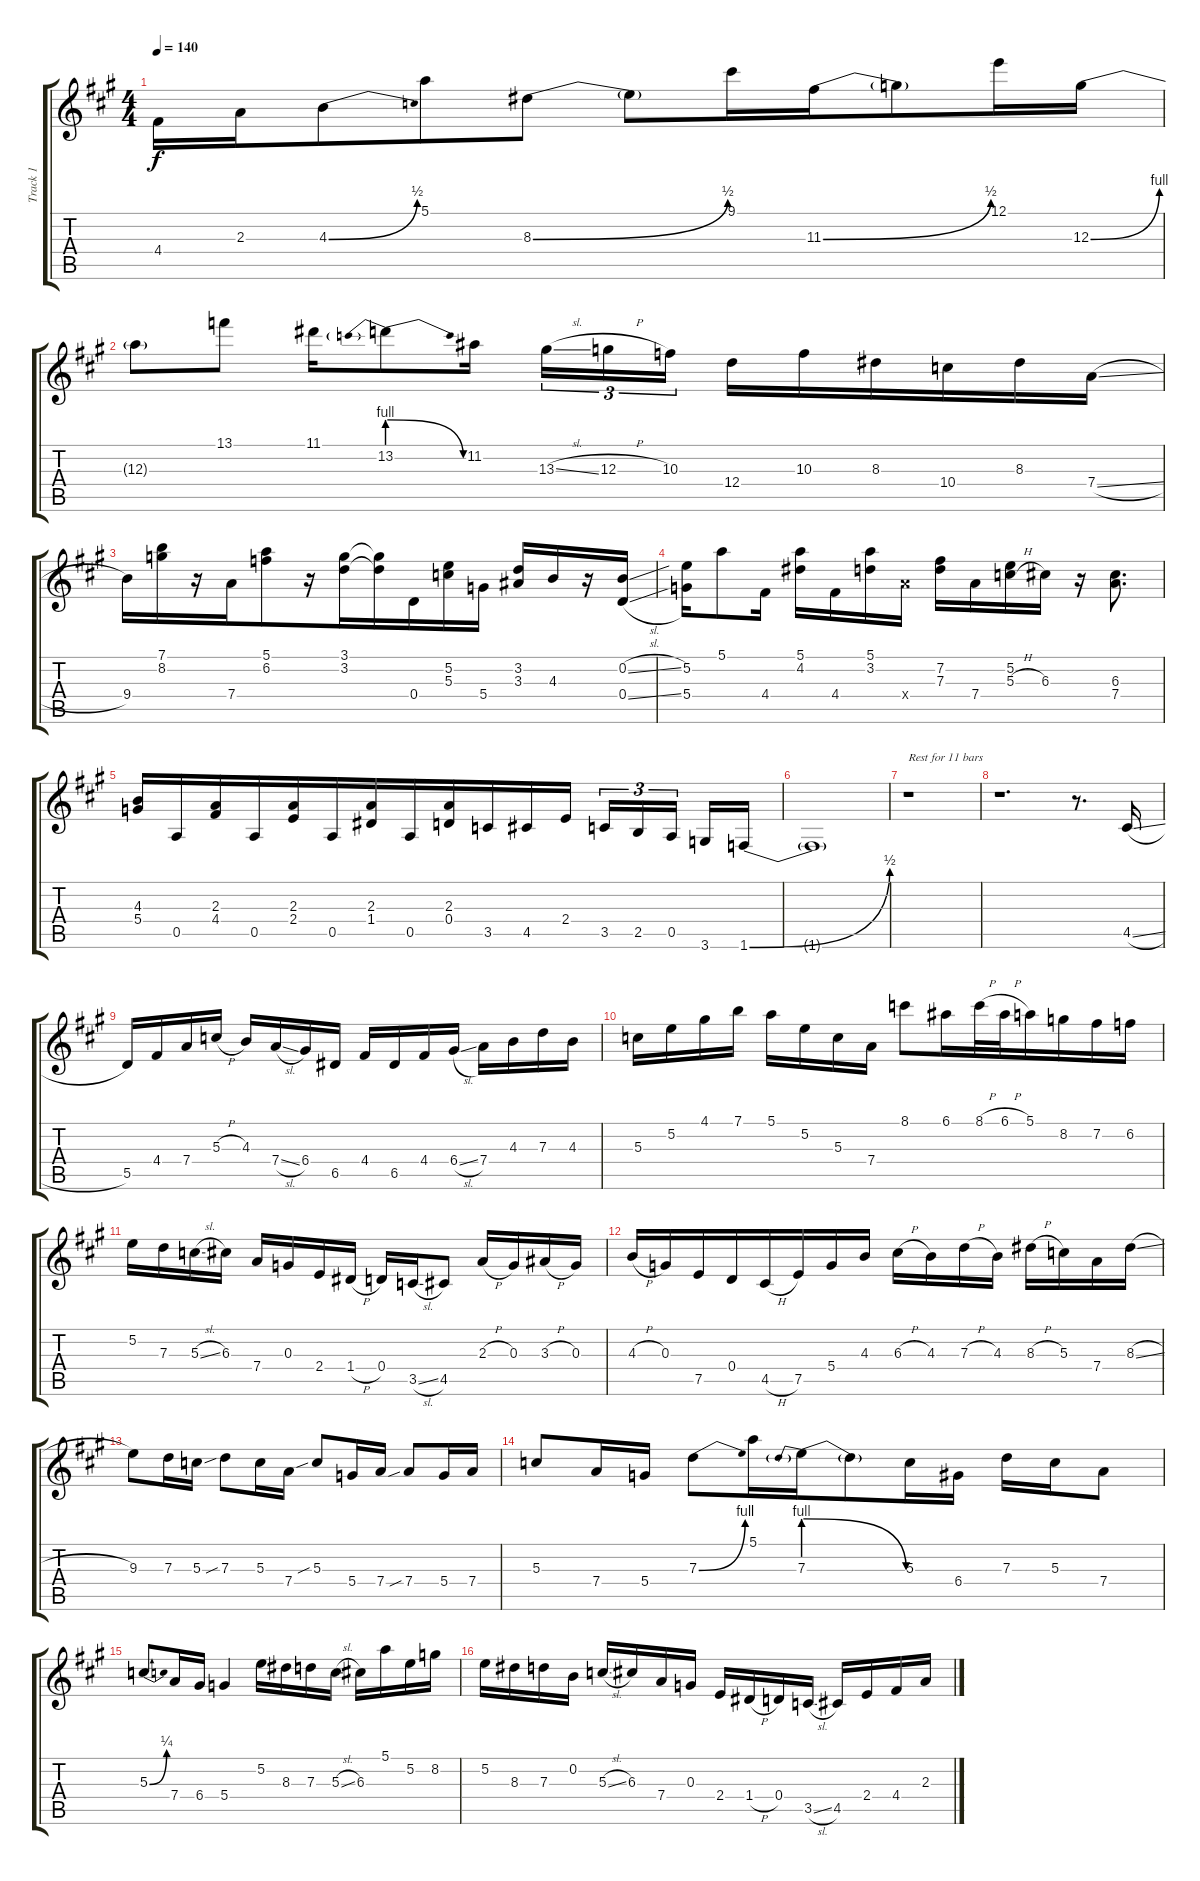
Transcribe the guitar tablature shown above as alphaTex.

\track ("Track 1" "Track 1") {instrument electricguitarclean}
\staff {score tabs}
\tuning (E4 B3 G3 D3 A2 E2) {hide}
\ts (4 4)
\tempo 140
\clef g2
\ks a
4.4.16{dy f} 2.3.16 4.3{be (bend 0 0 60 2)}.8{beam merge} 5.1.8{beam merge} 8.3{be (bend 0 0 60 2)}.8 8.3{t}.8 9.1.16 11.3{be (bend 0 0 60 2)}.16{beam merge} 11.3{t}.8{beam merge} 12.1.16 12.3{be (bend 0 0 60 4)}.16 |
12.3{t}.8{beam merge} 13.1.8 11.1.16{beam merge} 13.2{be (prebendrelease 0 4 60 0)}.8 11.2.16 13.3{sl}.16{tu (3 2) beam merge} 12.3{h}.16{tu (3 2)} 10.3.16{tu (3 2) beam splitsecondary} 12.4.16 10.3.16{beam merge} 8.3.16{beam merge} 10.4.16{beam merge} 8.3.16{beam merge} 7.4{sl}.16 |
9.4.16{beam merge} (7.1 8.2).16 r.16 7.4.16{beam merge} (5.1 6.2).8 r.16{beam merge} (3.1 3.2).16{beam merge} (3.1{t} 3.2{t}).16 0.4.16 (5.2 5.3).16 5.4.16 (3.2 3.3).16 4.3.16 r.16 (0.2{sl} 0.4{sl}).16 |
(5.2 5.4).16{beam merge} 5.1.8 4.4.16 (5.1 4.2).16{beam merge} 4.4.16 (5.1 3.2).16 7.4{x}.16 (7.2 7.3).16 7.4.16 (5.2 5.3{h}).16 6.3.16 r.16 (6.3 7.4).8{d} |
(4.3 5.4).16 0.5.16{beam merge} (2.3 4.4).16{beam merge} 0.5.16{beam merge} (2.3 2.4).16 0.5.16 (2.3 1.4).16 0.5.16{beam merge} (2.3 0.4).16{beam merge} 3.5.16 4.5.16 2.4.16 3.5.16{tu (3 2) beam merge} 2.5.16{tu (3 2)} 0.5.16{tu (3 2) beam splitsecondary} 3.6.16{beam merge} 1.6{be (bend 0 0 60 2)}.16 |
1.6{t}.1 |
r.1{txt "Rest for 11 bars "} |
r.1{d} r.8{d} 4.5{sl}.16 |
5.5.16 4.4.16 7.4.16 5.3{h}.16 4.3.16{beam merge} 7.4{sl}.16 6.4.16 6.5.16 4.4.16 6.5.16 4.4.16 6.4{sl}.16 7.4.16{beam merge} 4.3.16 7.3.16 4.3.16 |
5.3.16 5.2.16{beam merge} 4.1.16 7.1.16 5.1.16 5.2.16 5.3.16 7.4.16 8.1.8 6.1.16{beam merge} 8.1{h}.32 6.1{h}.32{beam merge} 5.1.16 8.2.16 7.2.16{beam merge} 6.2.16 |
5.2.16 7.3.16 5.3{sl}.16 6.3.16 7.4.16{beam merge} 0.3.16 2.4.16 1.4{h}.16 0.4.16 3.5{sl}.16 4.5.8 2.3{h}.16{beam merge} 0.3.16 3.3{h}.16 0.3.16 |
4.3{h}.16 0.3.16 7.5.16{beam merge} 0.4.16{beam merge} 4.5{h}.16{beam merge} 7.5.16 5.4.16{beam merge} 4.3.16 6.3{h}.16 4.3.16 7.3{h}.16 4.3.16 8.3{h}.16{beam merge} 5.3.16 7.4.16 8.3{sl}.16 |
9.3.8 7.3.16 5.3.16 7.3{sib}.8 5.3.16 7.4.16 5.3{sib}.8 5.4.16 7.4.16 7.4{sib}.8{beam merge} 5.4.16 7.4.16 |
5.3.8{beam merge} 7.4.16 5.4.16 7.3{be (bend 0 0 60 4)}.8 5.1.16 7.3{be (prebendrelease 0 4 60 0)}.16{beam merge} 7.3{t}.8{beam merge} 5.3.16 6.4.16 7.3.16 5.3.16 7.4.8 |
5.3{be (bend 0 0 60 1)}.8{beam merge} 7.4.16 6.4.16 5.4.4 5.2.16{beam merge} 8.3.16 7.3.16{beam merge} 5.3{sl}.16 6.3.16{beam merge} 5.1.16 5.2.16 8.2.16 |
5.2.16 8.3.16 7.3.16 0.2.16 5.3{sl}.16 6.3.16 7.4.16{beam merge} 0.3.16 2.4.16 1.4{h}.16 0.4.16 3.5{sl}.16 4.5.16{beam merge} 2.4.16 4.4.16{beam merge} 2.3.16
